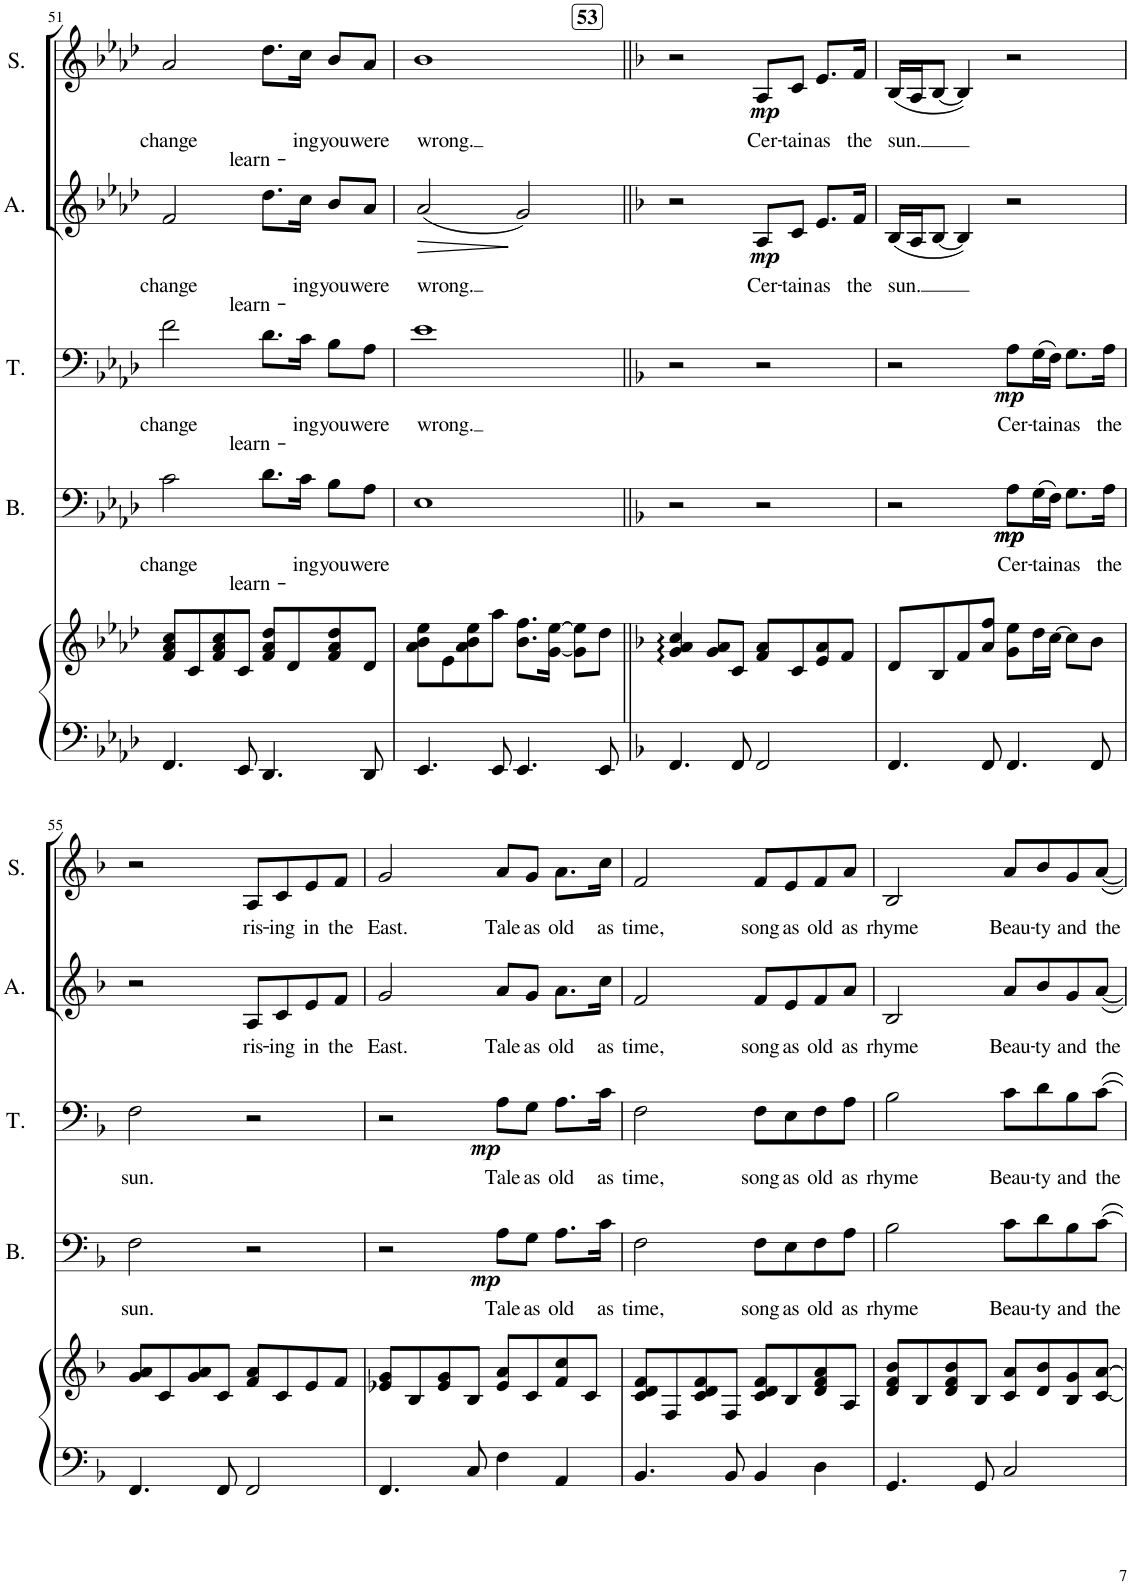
**kern	**kern	**kern	**text	**dynam	**kern	**text	**dynam	**kern	**text	**dynam	**kern	**text	**dynam
*part5	*part5	*part4	*part4	*part4	*part3	*part3	*part3	*part2	*part2	*part2	*part1	*part1	*part1
*staff6	*staff5	*staff4	*staff4	*staff4	*staff3	*staff3	*staff3	*staff2	*staff2	*staff2	*staff1	*staff1	*staff1
*I"Piano	*	*I"Bas	*	*	*I"Tenor	*	*	*I"Alt	*	*	*I"Sopr.	*	*
*I'Pno	*	*I'B.	*	*	*I'T.	*	*	*I'A.	*	*	*I'S.	*	*
!!LO:PB:g=z
*clefF4	*clefG2	*clefF4	*	*	*clefF4	*	*	*clefG2	*	*	*clefG2	*	*
*k[b-e-a-d-]	*k[b-e-a-d-]	*k[b-e-a-d-]	*	*	*k[b-e-a-d-]	*	*	*k[b-e-a-d-]	*	*	*k[b-e-a-d-]	*	*
*M4/4	*M4/4	*M4/4	*	*	*M4/4	*	*	*M4/4	*	*	*M4/4	*	*
=51	=51	=51	=51	=51	=51	=51	=51	=51	=51	=51	=51	=51	=51
!	!	!	!LO:LY:b	!	!	!LO:LY:b	!	!	!LO:LY:b	!	!	!LO:LY:b	!
4.FF/	8f/ 8a-/ 8cc/L	2c\	change	.	2f\	change	.	2f/	change	.	2a-/	change	.
.	8c/	.	.	.	.	.	.	.	.	.	.	.	.
.	8f/ 8a-/ 8cc/	.	.	.	.	.	.	.	.	.	.	.	.
8EE-/	8c/J	.	.	.	.	.	.	.	.	.	.	.	.
!	!	!	!LO:LY:b	!	!	!LO:LY:b	!	!	!LO:LY:b	!	!	!LO:LY:b	!
4.DD-/	8f/ 8a-/ 8dd-/L	8.d-\L	learn-	.	8.d-\L	learn-	.	8.dd-\L	learn-	.	8.dd-\L	learn-	.
.	8d-/	.	.	.	.	.	.	.	.	.	.	.	.
!	!	!	!LO:LY:b	!	!	!LO:LY:b	!	!	!LO:LY:b	!	!	!LO:LY:b	!
.	.	16c\Jk	-ing	.	16c\Jk	-ing	.	16cc\Jk	-ing	.	16cc\Jk	-ing	.
!	!	!	!LO:LY:b	!	!	!LO:LY:b	!	!	!LO:LY:b	!	!	!LO:LY:b	!
.	8f/ 8a-/ 8dd-/	8B-\L	you	.	8B-\L	you	.	8b-/L	you	.	8b-/L	you	.
!	!	!	!LO:LY:b	!	!	!LO:LY:b	!	!	!LO:LY:b	!	!	!LO:LY:b	!
8DD-/	8d-/J	8A-\J	were	.	8A-\J	were	.	8a-/J	were	.	8a-/J	were	.
=52	=52	=52	=52	=52	=52	=52	=52	=52	=52	=52	=52	=52	=52
!	!	!	!	!	!	!LO:LY:b	!	!	!LO:LY:b	!LO:HP:b	!	!LO:LY:b	!
4.EE-/	8a-\ 8b-\ 8ee-\L	1E-	.	.	1e-	wrong.	.	(2a-/	wrong.	>	1b-	wrong.	.
.	8e-\	.	.	.	.	.	.	.	.	.	.	.	.
.	8a-\ 8b-\ 8ee-\	.	.	.	.	.	.	.	.	.	.	.	.
8EE-/	8aa-\J	.	.	.	.	.	.	.	.	.	.	.	.
4.EE-/	8.b-\ 8.ff\L	.	.	.	.	.	.	2g/)	.	.	.	.	.
.	[16g\ [16ee-\Jk	.	.	.	.	.	.	.	.	.	.	.	.
.	8g\] 8ee-\]L	.	.	.	.	.	.	.	.	.	.	.	.
8EE-/	8dd-\J	.	.	.	.	.	.	.	.	.	.	.	.
.	.	.	.	.	.	.	.	.	.	]	.	.	.
!!LO:REH:place=s1:a:B:cj:fs=11:t=53
=53||	=53||	=53||	=53||	=53||	=53||	=53||	=53||	=53||	=53||	=53||	=53||	=53||	=53||
*k[b-]	*k[b-]	*k[b-]	*	*	*k[b-]	*	*	*k[b-]	*	*	*k[b-]	*	*
4.FF/	4g/ 4a/ 4cc/	2r	.	.	2r	.	.	2r	.	.	2r	.	.
.	8g/ 8a/L	.	.	.	.	.	.	.	.	.	.	.	.
8FF/	8c/J	.	.	.	.	.	.	.	.	.	.	.	.
!	!	!	!	!	!	!	!	!	!LO:LY:b	!LO:DY:b	!	!LO:LY:b	!LO:DY:b
2FF/	8f/ 8a/L	2r	.	.	2r	.	.	8A/L	Cer-	mp	8A/L	Cer-	mp
!	!	!	!	!	!	!	!	!	!LO:LY:b	!	!	!LO:LY:b	!
.	8c/	.	.	.	.	.	.	8c/J	-tain	.	8c/J	-tain	.
!	!	!	!	!	!	!	!	!	!LO:LY:b	!	!	!LO:LY:b	!
.	8e/ 8a/	.	.	.	.	.	.	8.e/L	as	.	8.e/L	as	.
.	8f/J	.	.	.	.	.	.	.	.	.	.	.	.
!	!	!	!	!	!	!	!	!	!LO:LY:b	!	!	!LO:LY:b	!
.	.	.	.	.	.	.	.	16f/Jk	the	.	16f/Jk	the	.
=54	=54	=54	=54	=54	=54	=54	=54	=54	=54	=54	=54	=54	=54
!	!	!	!	!	!	!	!	!	!LO:LY:b	!	!	!LO:LY:b	!
4.FF/	8d/L	2r	.	.	2r	.	.	(16B-/LL	sun.	.	(16B-/LL	sun.	.
.	.	.	.	.	.	.	.	16A/J	.	.	16A/J	.	.
.	8B-/	.	.	.	.	.	.	[8B-/J	.	.	[8B-/J	.	.
.	8f/	.	.	.	.	.	.	4B-/])	.	.	4B-/])	.	.
8FF/	8a/ 8ff/J	.	.	.	.	.	.	.	.	.	.	.	.
!	!	!	!LO:LY:b	!LO:DY:b	!	!LO:LY:b	!	!	!	!	!	!	!
!	!	!	!	!LO:DY:n=1:b	!	!	!LO:DY:b	!	!	!	!	!	!
4.FF/	8g\ 8ee\L	8A\L	Cer-	mp mp	8A\L	Cer-	mp	2r	.	.	2r	.	.
!	!	!	!LO:LY:b	!	!	!LO:LY:b	!	!	!	!	!	!	!
.	16dd\L	(16G\L	-tain	.	(16G\L	-tain	.	.	.	.	.	.	.
.	[16cc\JJ	16F\JJ)	.	.	16F\JJ)	.	.	.	.	.	.	.	.
!	!	!	!LO:LY:b	!	!	!LO:LY:b	!	!	!	!	!	!	!
.	8cc\L]	8.G\L	as	.	8.G\L	as	.	.	.	.	.	.	.
8FF/	8b-\J	.	.	.	.	.	.	.	.	.	.	.	.
!	!	!	!LO:LY:b	!	!	!LO:LY:b	!	!	!	!	!	!	!
.	.	16A\Jk	the	.	16A\Jk	the	.	.	.	.	.	.	.
!!LO:LB:g=z
=55	=55	=55	=55	=55	=55	=55	=55	=55	=55	=55	=55	=55	=55
!	!	!	!LO:LY:b	!	!	!LO:LY:b	!	!	!	!	!	!	!
4.FF/	8g/ 8a/L	2F\	sun.	.	2F\	sun.	.	2r	.	.	2r	.	.
.	8c/	.	.	.	.	.	.	.	.	.	.	.	.
.	8g/ 8a/	.	.	.	.	.	.	.	.	.	.	.	.
8FF/	8c/J	.	.	.	.	.	.	.	.	.	.	.	.
!	!	!	!	!	!	!	!	!	!LO:LY:b	!	!	!LO:LY:b	!
2FF/	8f/ 8a/L	2r	.	.	2r	.	.	8A/L	ris-	.	8A/L	ris-	.
!	!	!	!	!	!	!	!	!	!LO:LY:b	!	!	!LO:LY:b	!
.	8c/	.	.	.	.	.	.	8c/	-ing	.	8c/	-ing	.
!	!	!	!	!	!	!	!	!	!LO:LY:b	!	!	!LO:LY:b	!
.	8e/	.	.	.	.	.	.	8e/	in	.	8e/	in	.
!	!	!	!	!	!	!	!	!	!LO:LY:b	!	!	!LO:LY:b	!
.	8f/J	.	.	.	.	.	.	8f/J	the	.	8f/J	the	.
=56	=56	=56	=56	=56	=56	=56	=56	=56	=56	=56	=56	=56	=56
!	!	!	!	!	!	!	!	!	!LO:LY:b	!	!	!LO:LY:b	!
4.FF/	8e-X/ 8g/L	2r	.	.	2r	.	.	2g/	East.	.	2g/	East.	.
.	8B-/	.	.	.	.	.	.	.	.	.	.	.	.
.	8e-/ 8g/	.	.	.	.	.	.	.	.	.	.	.	.
8C/	8B-/J	.	.	.	.	.	.	.	.	.	.	.	.
!	!	!	!LO:LY:b	!LO:DY:b	!	!LO:LY:b	!LO:DY:b	!	!LO:LY:b	!	!	!LO:LY:b	!
4F\	8e-/ 8a/L	8A\L	Tale	mp	8A\L	Tale	mp	8a/L	Tale	.	8a/L	Tale	.
!	!	!	!LO:LY:b	!	!	!LO:LY:b	!	!	!LO:LY:b	!	!	!LO:LY:b	!
.	8c/	8G\J	as	.	8G\J	as	.	8g/J	as	.	8g/J	as	.
!	!	!	!LO:LY:b	!	!	!LO:LY:b	!	!	!LO:LY:b	!	!	!LO:LY:b	!
4AA/	8f/ 8cc/	8.A\L	old	.	8.A\L	old	.	8.a\L	old	.	8.a\L	old	.
.	8c/J	.	.	.	.	.	.	.	.	.	.	.	.
!	!	!	!LO:LY:b	!	!	!LO:LY:b	!	!	!LO:LY:b	!	!	!LO:LY:b	!
.	.	16c\Jk	as	.	16c\Jk	as	.	16cc\Jk	as	.	16cc\Jk	as	.
=57	=57	=57	=57	=57	=57	=57	=57	=57	=57	=57	=57	=57	=57
!	!	!	!LO:LY:b	!	!	!LO:LY:b	!	!	!LO:LY:b	!	!	!LO:LY:b	!
4.BB-/	8c/ 8d/ 8f/L	2F\	time,	.	2F\	time,	.	2f/	time,	.	2f/	time,	.
.	8F/	.	.	.	.	.	.	.	.	.	.	.	.
.	8c/ 8d/ 8f/	.	.	.	.	.	.	.	.	.	.	.	.
8BB-/	8F/J	.	.	.	.	.	.	.	.	.	.	.	.
!	!	!	!LO:LY:b	!	!	!LO:LY:b	!	!	!LO:LY:b	!	!	!LO:LY:b	!
4BB-/	8c/ 8d/ 8f/L	8F\L	song	.	8F\L	song	.	8f/L	song	.	8f/L	song	.
!	!	!	!LO:LY:b	!	!	!LO:LY:b	!	!	!LO:LY:b	!	!	!LO:LY:b	!
.	8B-/	8E\	as	.	8E\	as	.	8e/	as	.	8e/	as	.
!	!	!	!LO:LY:b	!	!	!LO:LY:b	!	!	!LO:LY:b	!	!	!LO:LY:b	!
4D\	8d/ 8f/ 8a/	8F\	old	.	8F\	old	.	8f/	old	.	8f/	old	.
!	!	!	!LO:LY:b	!	!	!LO:LY:b	!	!	!LO:LY:b	!	!	!LO:LY:b	!
.	8A/J	8A\J	as	.	8A\J	as	.	8a/J	as	.	8a/J	as	.
=58	=58	=58	=58	=58	=58	=58	=58	=58	=58	=58	=58	=58	=58
!	!	!	!LO:LY:b	!	!	!LO:LY:b	!	!	!LO:LY:b	!	!	!LO:LY:b	!
4.GG/	8d/ 8f/ 8b-/L	2B-\	rhyme	.	2B-\	rhyme	.	2B-/	rhyme	.	2B-/	rhyme	.
.	8B-/	.	.	.	.	.	.	.	.	.	.	.	.
.	8d/ 8f/ 8b-/	.	.	.	.	.	.	.	.	.	.	.	.
8GG/	8B-/J	.	.	.	.	.	.	.	.	.	.	.	.
!	!	!	!LO:LY:b	!	!	!LO:LY:b	!	!	!LO:LY:b	!	!	!LO:LY:b	!
2C/	8c/ 8a/L	8c\L	Beau-	.	8c\L	Beau-	.	8a/L	Beau-	.	8a/L	Beau-	.
!	!	!	!LO:LY:b	!	!	!LO:LY:b	!	!	!LO:LY:b	!	!	!LO:LY:b	!
.	8d/ 8b-/	8d\	-ty	.	8d\	-ty	.	8b-/	-ty	.	8b-/	-ty	.
!	!	!	!LO:LY:b	!	!	!LO:LY:b	!	!	!LO:LY:b	!	!	!LO:LY:b	!
.	8B-/ 8g/	8B-\	and	.	8B-\	and	.	8g/	and	.	8g/	and	.
!	!	!	!LO:LY:b	!	!	!LO:LY:b	!	!	!LO:LY:b	!	!	!LO:LY:b	!
.	[8c/ [8a/J	[8c\J	the	.	[8c\J	the	.	[8a/J	the	.	[8a/J	the	.
=	=	=	=	=	=	=	=	=	=	=	=	=	=
*-	*-	*-	*-	*-	*-	*-	*-	*-	*-	*-	*-	*-	*-
